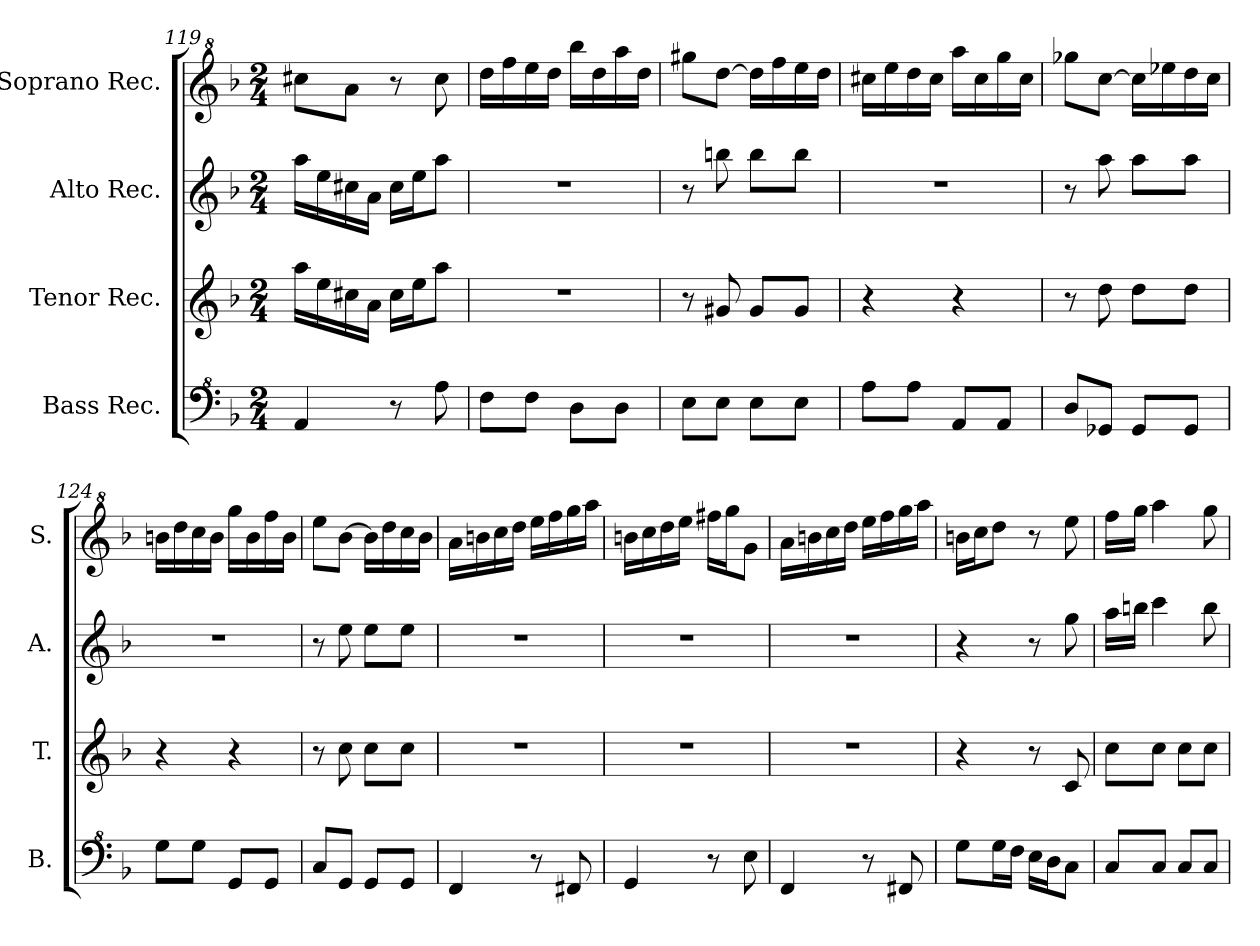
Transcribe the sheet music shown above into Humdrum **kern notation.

**kern	**kern	**kern	**kern
*part4	*part3	*part2	*part1
*staff4	*staff3	*staff2	*staff1
*I"Bass Rec.	*I"Tenor Rec.	*I"Alto Rec.	*I"Soprano Rec.
*I'B.	*I'T.	*I'A.	*I'S.
*clefF^4	*clefG2	*clefG2	*clefG^2
*k[b-]	*k[b-]	*k[b-]	*k[b-]
*M2/4	*M2/4	*M2/4	*M2/4
=119	=119	=119	=119
4A/	16aa\LL	16aa\LL	8ccc#X\L
.	16ee\	16ee\	.
.	16cc#X\	16cc#X\	8aa\J
.	16a\JJ	16a\JJ	.
8r	16cc#\LL	16cc#\LL	8r
.	16ee\J	16ee\J	.
8a\	8aa\J	8aa\J	8ccc#\
=120	=120	=120	=120
8f\L	2r	2r	16ddd\LL
.	.	.	16fff\
8f\J	.	.	16eee\
.	.	.	16ddd\JJ
8d\L	.	.	16bbb-\LL
.	.	.	16ddd\
8d\J	.	.	16aaa\
.	.	.	16ddd\JJ
=121	=121	=121	=121
8e\L	8r	8r	8ggg#X\L
8e\J	8g#X/	8bbn\	[8ddd\J
8e\L	8g#/L	8bb\L	16ddd\LL]
.	.	.	16fff\
8e\J	8g#/J	8bb\J	16eee\
.	.	.	16ddd\JJ
=122	=122	=122	=122
8a\L	4r	2r	16ccc#X\LL
.	.	.	16eee\
8a\J	.	.	16ddd\
.	.	.	16ccc#\JJ
8A/L	4r	.	16aaa\LL
.	.	.	16ccc#\
8A/J	.	.	16ggg\
.	.	.	16ccc#\JJ
!!LO:LB:g=z
=123	=123	=123	=123
8d/L	8r	8r	8ggg-X\L
8G-X/J	8dd\	8aa\	[8ccc\J
8G-/L	8dd\L	8aa\L	16ccc\LL]
.	.	.	16eee-X\
8G-/J	8dd\J	8aa\J	16ddd\
.	.	.	16ccc\JJ
=124	=124	=124	=124
8g\L	4r	2r	16bbn\LL
.	.	.	16ddd\
8g\J	.	.	16ccc\
.	.	.	16bb\JJ
8G/L	4r	.	16ggg\LL
.	.	.	16bb\
8G/J	.	.	16fff\
.	.	.	16bb\JJ
=125	=125	=125	=125
8c/L	8r	8r	8eee\L
8G/J	8cc\	8ee\	[8bb-\J
8G/L	8cc\L	8ee\L	16bb-\LL]
.	.	.	16ddd\
8G/J	8cc\J	8ee\J	16ccc\
.	.	.	16bb-\JJ
=126	=126	=126	=126
4F/	2r	2r	16aa\LL
.	.	.	16bbn\
.	.	.	16ccc\
.	.	.	16ddd\JJ
8r	.	.	16eee\LL
.	.	.	16fff\
8F#X/	.	.	16ggg\
.	.	.	16aaa\JJ
=127	=127	=127	=127
4G/	2r	2r	16bbn\LL
.	.	.	16ccc\
.	.	.	16ddd\
.	.	.	16eee\JJ
8r	.	.	16fff#X\LL
.	.	.	16ggg\J
8e\	.	.	8gg\J
=128	=128	=128	=128
4F/	2r	2r	16aa\LL
.	.	.	16bbn\
.	.	.	16ccc\
.	.	.	16ddd\JJ
8r	.	.	16eee\LL
.	.	.	16fff\
8F#X/	.	.	16ggg\
.	.	.	16aaa\JJ
=129	=129	=129	=129
8g\L	4r	4r	16bbn\LL
.	.	.	16ccc\J
16g\L	.	.	8ddd\J
16f\JJ	.	.	.
16e\LL	8r	8r	8r
16d\J	.	.	.
8c\J	8c/	8gg\	8eee\
!!LO:PB:g=z
=130	=130	=130	=130
8c/L	8cc\L	16aa\LL	16fff\LL
.	.	16bbn\JJ	16ggg\JJ
8c/J	8cc\J	4ccc\	4aaa\
8c/L	8cc\L	.	.
8c/J	8cc\J	8bb\	8ggg\
=	=	=	=
*-	*-	*-	*-
